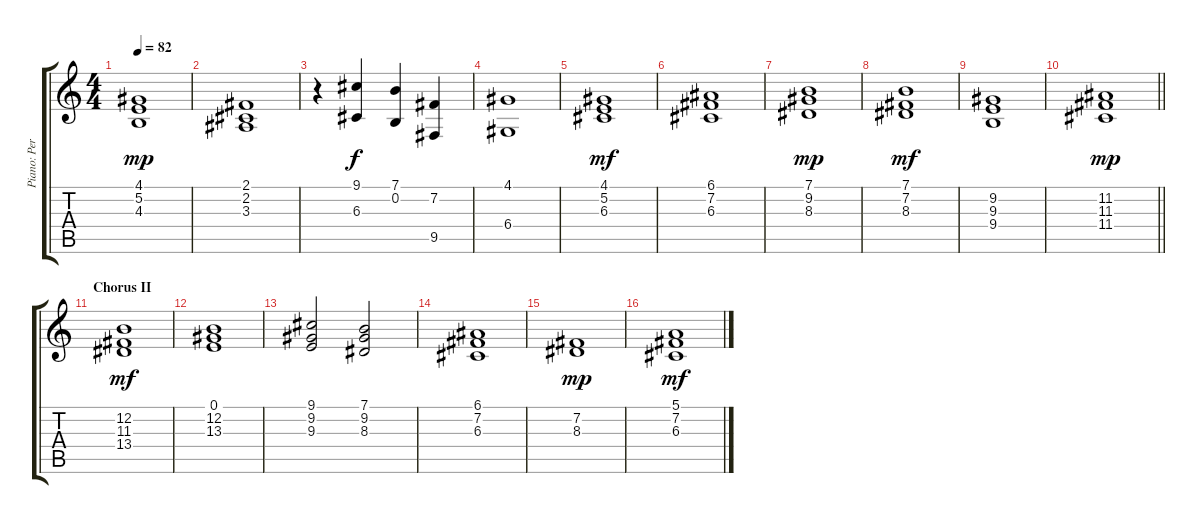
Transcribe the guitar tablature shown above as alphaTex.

\track ("Piano: Per" "Piano: Per") {instrument brightacousticpiano}
\staff {score tabs}
\tuning (E4 B3 G3 D3 A2 E2) {hide}
\ts (4 4)
\tempo 82
\clef g2
\ks c
(4.1 5.2 4.3).1{dy mp} |
(2.1 2.2 3.3).1 |
r.4 (9.1 6.3).4{dy f} (7.1 0.2).4 (7.2 9.5).4 |
(4.1 6.4).1 |
(4.1 5.2 6.3).1{dy mf} |
(6.1 7.2 6.3).1 |
(7.1 9.2 8.3).1{dy mp} |
(7.1 7.2 8.3).1{dy mf} |
(9.2 9.3 9.4).1 |
\barLineRight lightlight
(11.2 11.3 11.4).1{dy mp} |
\section ("" "Chorus II")
(12.2 11.3 13.4).1{dy mf} |
(0.1 12.2 13.3).1 |
(9.1 9.2 9.3).2 (7.1 9.2 8.3).2 |
(6.1 7.2 6.3).1 |
(7.2 8.3).1{dy mp} |
(5.1 7.2 6.3).1{dy mf}
